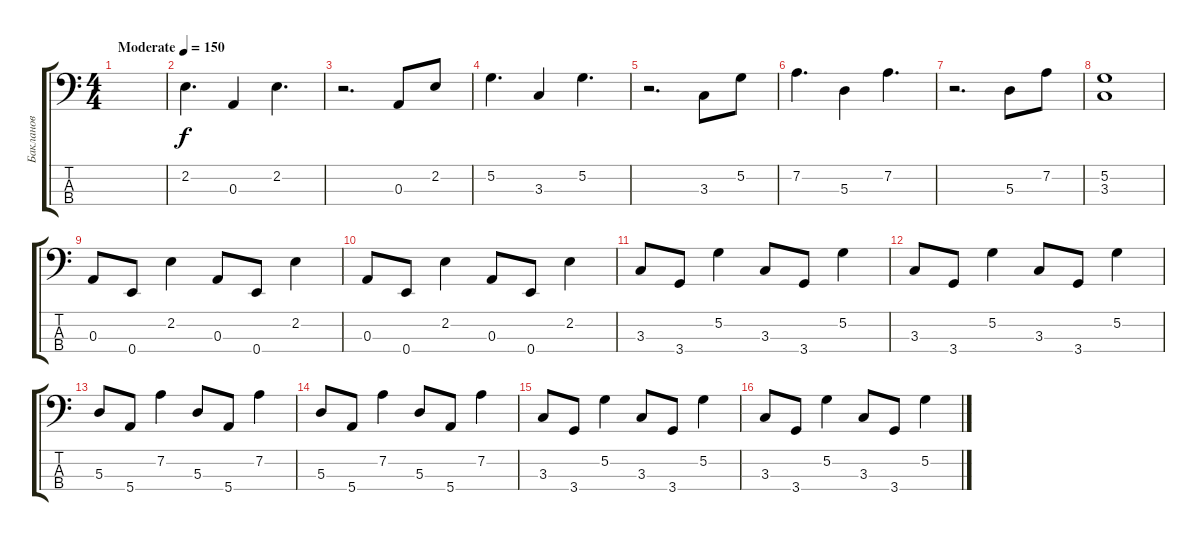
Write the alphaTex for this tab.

\track ("Бакланов" "Бакланов") {instrument electricbasspick}
\staff {score tabs}
\tuning (G2 D2 A1 E1) {hide}
\ts (4 4)
\tempo (150 "Moderate")
\clef f4
\ks c
|
2.2.4{d} 0.3.4 2.2.4{d} |
r.2{d} 0.3.8 2.2.8 |
5.2.4{d} 3.3.4 5.2.4{d} |
r.2{d} 3.3.8 5.2.8 |
7.2.4{d} 5.3.4 7.2.4{d} |
r.2{d} 5.3.8 7.2.8 |
(5.2 3.3).1 |
0.3.8 0.4.8 2.2.4 0.3.8 0.4.8 2.2.4 |
0.3.8 0.4.8 2.2.4 0.3.8 0.4.8 2.2.4 |
3.3.8 3.4.8 5.2.4 3.3.8 3.4.8 5.2.4 |
3.3.8 3.4.8 5.2.4 3.3.8 3.4.8 5.2.4 |
5.3.8 5.4.8 7.2.4 5.3.8 5.4.8 7.2.4 |
5.3.8 5.4.8 7.2.4 5.3.8 5.4.8 7.2.4 |
3.3.8 3.4.8 5.2.4 3.3.8 3.4.8 5.2.4 |
3.3.8 3.4.8 5.2.4 3.3.8 3.4.8 5.2.4
